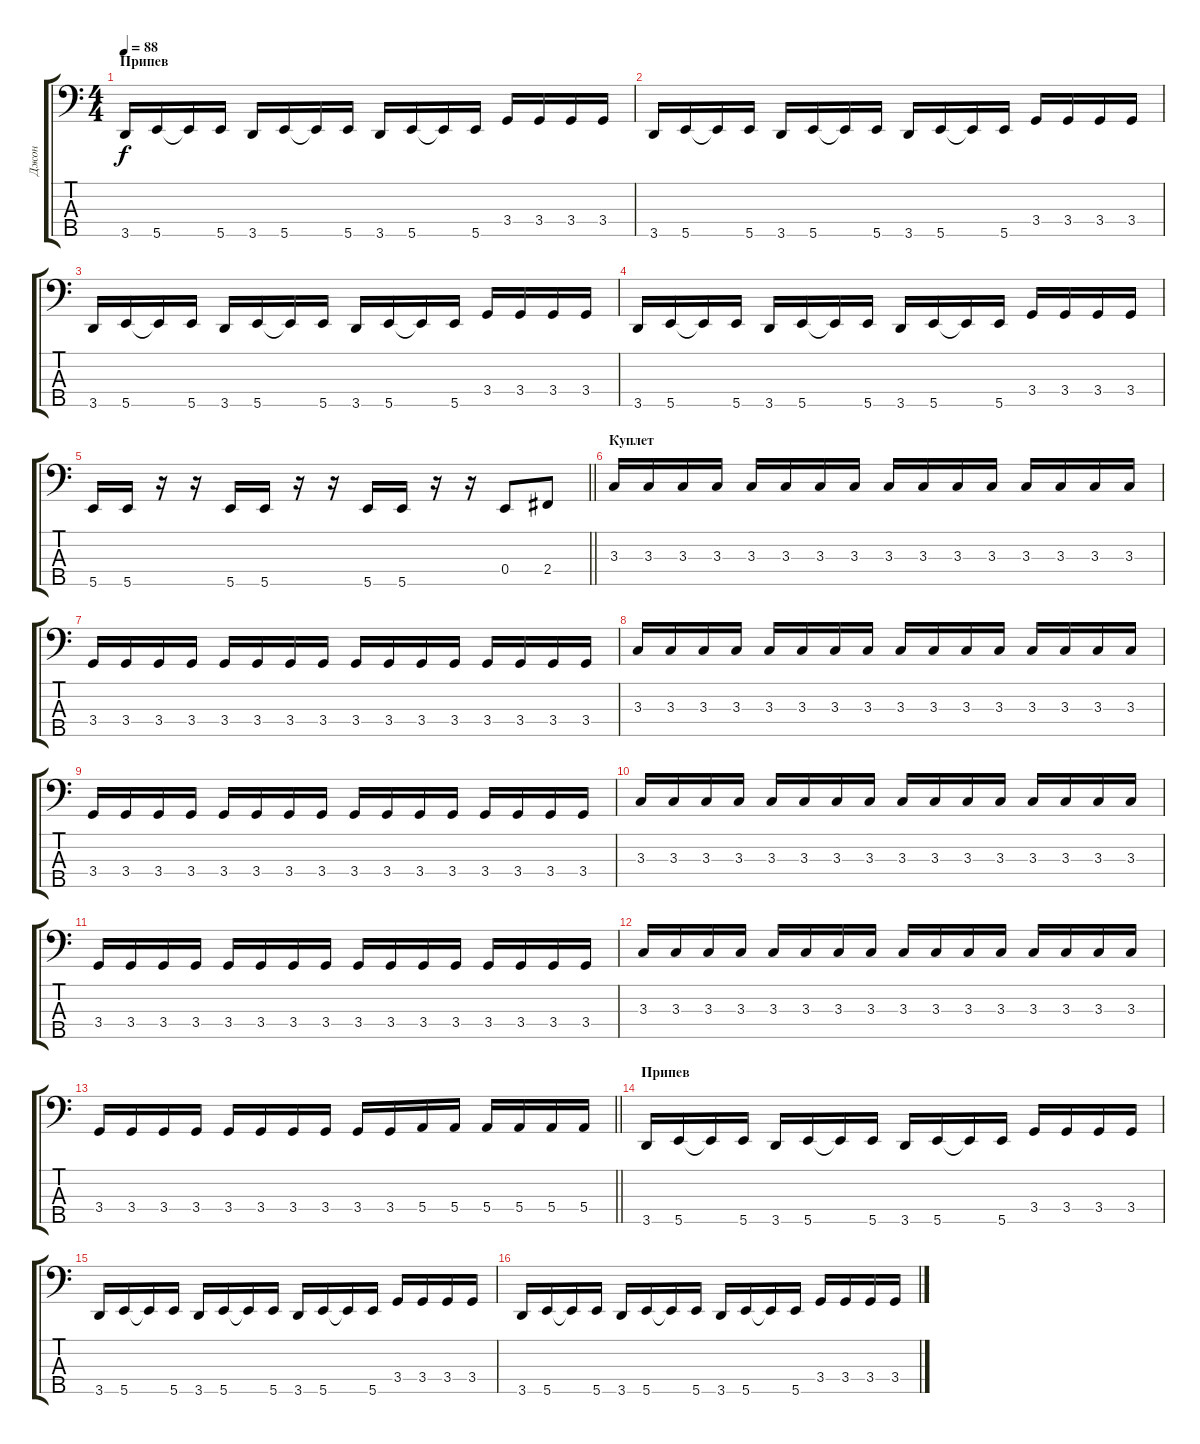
\track ("Джон" "Джон") {instrument electricbassfinger}
\staff {score tabs}
\tuning (G2 D2 A1 E1 B0) {hide}
\ts (4 4)
\section ("" "Припев")
\tempo 88
\clef f4
\ks c
3.5.16{dy f} 5.5.16 5.5{t}.16 5.5.16 3.5.16 5.5.16 5.5{t}.16 5.5.16 3.5.16 5.5.16 5.5{t}.16 5.5.16 3.4.16 3.4.16 3.4.16 3.4.16 |
3.5.16 5.5.16 5.5{t}.16 5.5.16 3.5.16 5.5.16 5.5{t}.16 5.5.16 3.5.16 5.5.16 5.5{t}.16 5.5.16 3.4.16 3.4.16 3.4.16 3.4.16 |
3.5.16 5.5.16 5.5{t}.16 5.5.16 3.5.16 5.5.16 5.5{t}.16 5.5.16 3.5.16 5.5.16 5.5{t}.16 5.5.16 3.4.16 3.4.16 3.4.16 3.4.16 |
3.5.16 5.5.16 5.5{t}.16 5.5.16 3.5.16 5.5.16 5.5{t}.16 5.5.16 3.5.16 5.5.16 5.5{t}.16 5.5.16 3.4.16 3.4.16 3.4.16 3.4.16 |
\barLineRight lightlight
5.5.16 5.5.16 r.16 r.16 5.5.16 5.5.16 r.16 r.16 5.5.16 5.5.16 r.16 r.16 0.4.8 2.4.8 |
\section ("" "Куплет")
3.3.16 3.3.16 3.3.16 3.3.16 3.3.16 3.3.16 3.3.16 3.3.16 3.3.16 3.3.16 3.3.16 3.3.16 3.3.16 3.3.16 3.3.16 3.3.16 |
3.4.16 3.4.16 3.4.16 3.4.16 3.4.16 3.4.16 3.4.16 3.4.16 3.4.16 3.4.16 3.4.16 3.4.16 3.4.16 3.4.16 3.4.16 3.4.16 |
3.3.16 3.3.16 3.3.16 3.3.16 3.3.16 3.3.16 3.3.16 3.3.16 3.3.16 3.3.16 3.3.16 3.3.16 3.3.16 3.3.16 3.3.16 3.3.16 |
3.4.16 3.4.16 3.4.16 3.4.16 3.4.16 3.4.16 3.4.16 3.4.16 3.4.16 3.4.16 3.4.16 3.4.16 3.4.16 3.4.16 3.4.16 3.4.16 |
3.3.16 3.3.16 3.3.16 3.3.16 3.3.16 3.3.16 3.3.16 3.3.16 3.3.16 3.3.16 3.3.16 3.3.16 3.3.16 3.3.16 3.3.16 3.3.16 |
3.4.16 3.4.16 3.4.16 3.4.16 3.4.16 3.4.16 3.4.16 3.4.16 3.4.16 3.4.16 3.4.16 3.4.16 3.4.16 3.4.16 3.4.16 3.4.16 |
3.3.16 3.3.16 3.3.16 3.3.16 3.3.16 3.3.16 3.3.16 3.3.16 3.3.16 3.3.16 3.3.16 3.3.16 3.3.16 3.3.16 3.3.16 3.3.16 |
\barLineRight lightlight
3.4.16 3.4.16 3.4.16 3.4.16 3.4.16 3.4.16 3.4.16 3.4.16 3.4.16 3.4.16 5.4.16 5.4.16 5.4.16 5.4.16 5.4.16 5.4.16 |
\section ("" "Припев")
3.5.16 5.5.16 5.5{t}.16 5.5.16 3.5.16 5.5.16 5.5{t}.16 5.5.16 3.5.16 5.5.16 5.5{t}.16 5.5.16 3.4.16 3.4.16 3.4.16 3.4.16 |
3.5.16 5.5.16 5.5{t}.16 5.5.16 3.5.16 5.5.16 5.5{t}.16 5.5.16 3.5.16 5.5.16 5.5{t}.16 5.5.16 3.4.16 3.4.16 3.4.16 3.4.16 |
3.5.16 5.5.16 5.5{t}.16 5.5.16 3.5.16 5.5.16 5.5{t}.16 5.5.16 3.5.16 5.5.16 5.5{t}.16 5.5.16 3.4.16 3.4.16 3.4.16 3.4.16
